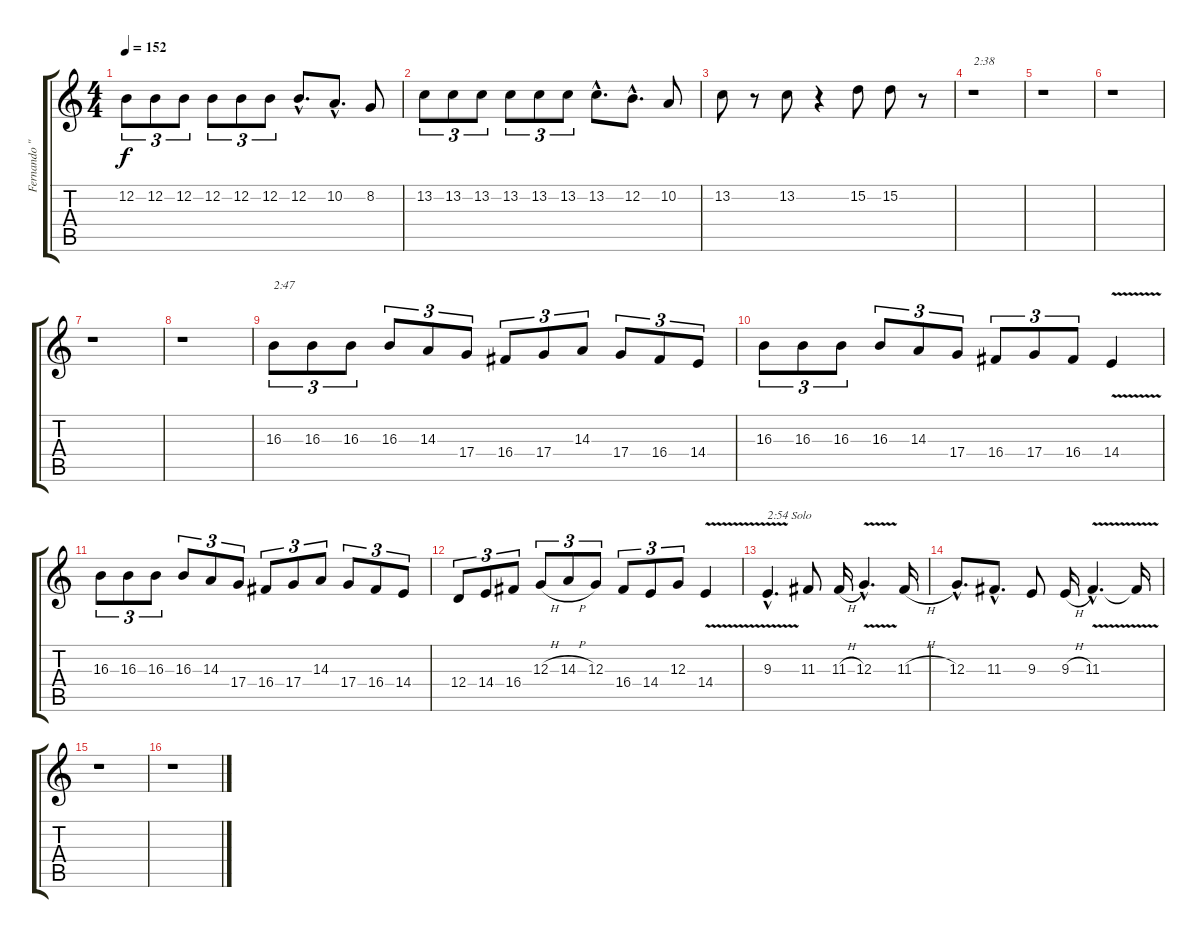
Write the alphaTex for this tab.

\track ("Fernando \"Kuma\" Lagos" "Fernando \"") {instrument violin}
\staff {score tabs}
\tuning (E4 B3 G3 D3 A2 E2) {hide}
\ts (4 4)
\tempo 152
\clef g2
\ks c
12.2.8{tu (3 2) dy f} 12.2.8{tu (3 2)} 12.2.8{tu (3 2)} 12.2.8{tu (3 2)} 12.2.8{tu (3 2)} 12.2.8{tu (3 2)} 12.2{hac}.8{d} 10.2{hac}.8{d} 8.2.8 |
13.2.8{tu (3 2)} 13.2.8{tu (3 2)} 13.2.8{tu (3 2)} 13.2.8{tu (3 2)} 13.2.8{tu (3 2)} 13.2.8{tu (3 2)} 13.2{hac}.8{d} 12.2{hac}.8{d} 10.2.8 |
13.2.8 r.8 13.2.8 r.4 15.2.8 15.2.8 r.8 |
r.1{txt "2:38"} |
r.1 |
r.1 |
r.1 |
r.1 |
16.3.8{tu (3 2) txt "2:47"} 16.3.8{tu (3 2)} 16.3.8{tu (3 2)} 16.3.8{tu (3 2)} 14.3.8{tu (3 2)} 17.4.8{tu (3 2)} 16.4.8{tu (3 2)} 17.4.8{tu (3 2)} 14.3.8{tu (3 2)} 17.4.8{tu (3 2)} 16.4.8{tu (3 2)} 14.4.8{tu (3 2)} |
16.3.8{tu (3 2)} 16.3.8{tu (3 2)} 16.3.8{tu (3 2)} 16.3.8{tu (3 2)} 14.3.8{tu (3 2)} 17.4.8{tu (3 2)} 16.4.8{tu (3 2)} 17.4.8{tu (3 2)} 16.4.8{tu (3 2)} 14.4{v}.4 |
16.3.8{tu (3 2)} 16.3.8{tu (3 2)} 16.3.8{tu (3 2)} 16.3.8{tu (3 2)} 14.3.8{tu (3 2)} 17.4.8{tu (3 2)} 16.4.8{tu (3 2)} 17.4.8{tu (3 2)} 14.3.8{tu (3 2)} 17.4.8{tu (3 2)} 16.4.8{tu (3 2)} 14.4.8{tu (3 2)} |
12.4.8{tu (3 2)} 14.4.8{tu (3 2)} 16.4.8{tu (3 2)} 12.3{h}.8{tu (3 2)} 14.3{h}.8{tu (3 2)} 12.3.8{tu (3 2)} 16.4.8{tu (3 2)} 14.4.8{tu (3 2)} 12.3.8{tu (3 2)} 14.4{v}.4 |
9.3{v hac}.4{d txt "2:54 Solo" instrument orchestralharp} 11.3.8 11.3{h}.16 12.3{v hac}.4{d} 11.3{h}.16 |
12.3{hac}.8{d} 11.3{hac}.8{d} 9.3.8 9.3{h}.16 11.3{v hac}.4{d} 11.3{t}.16 |
r.1{instrument violin} |
r.1
